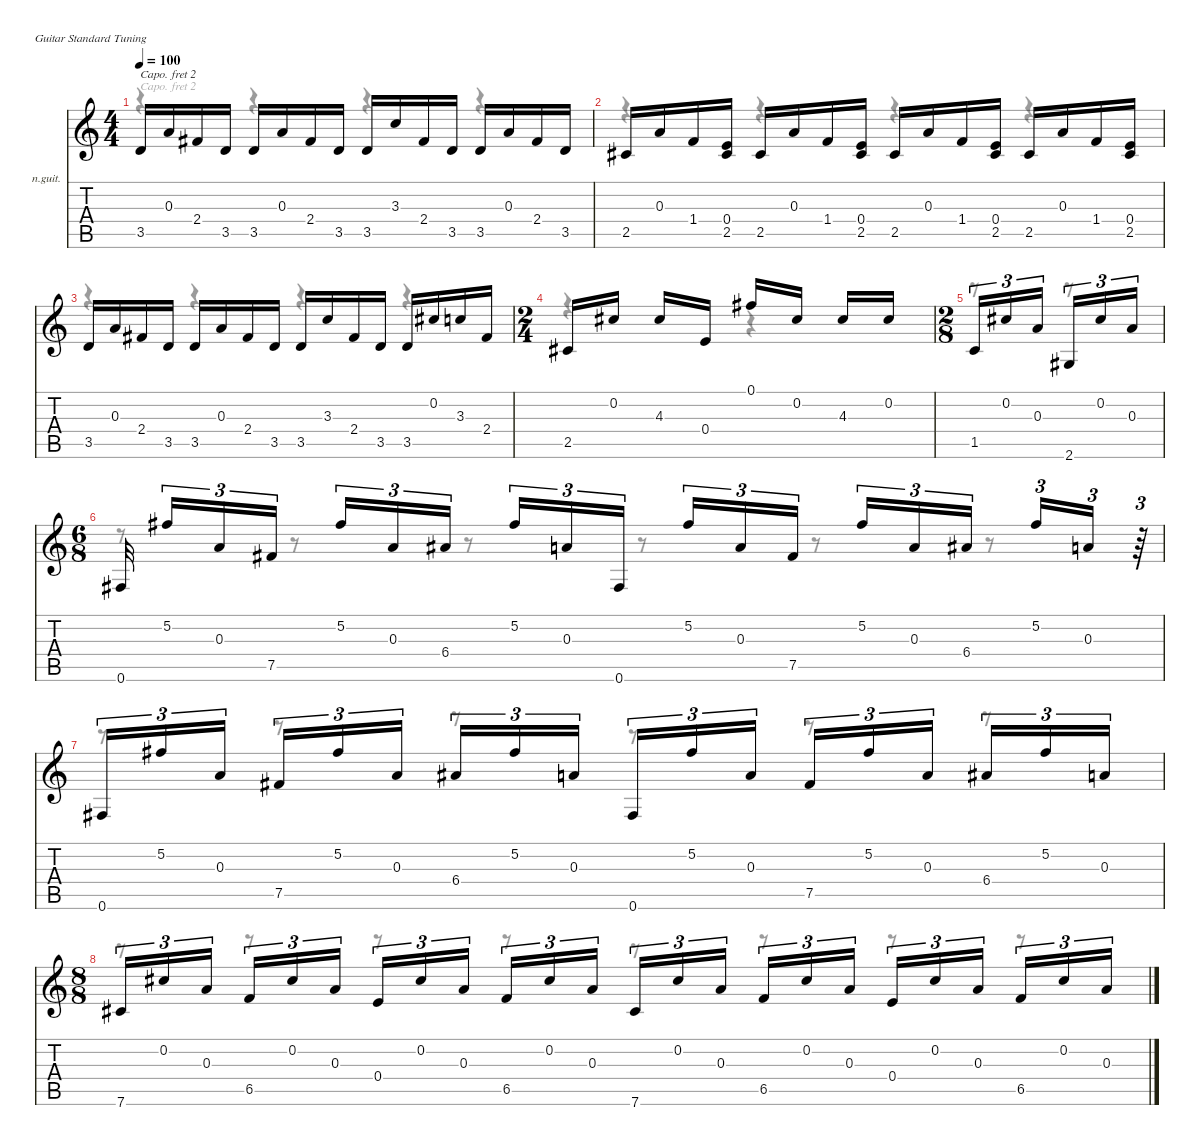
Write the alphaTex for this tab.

\defaultSystemsLayout 4
\hideDynamics
\bracketExtendMode nobrackets
\firstSystemTrackNameOrientation horizontal
\otherSystemsTrackNameOrientation horizontal
\track ("Track 1" "n.guit.") {instrument acousticguitarnylon}
\staff {score tabs}
\capo 2
\tuning (E4 B3 G3 D3 A2 E2)
\voice
\ts (4 4)
\tempo 100
\clef g2
\ks c
3.5.16{dy f beam Up} 0.3.16{beam Up} 2.4{acc #}.16{beam Up} 3.5.16{beam Up} 3.5.16{beam Up} 0.3.16{beam Up} 2.4{acc #}.16{beam Up} 3.5.16{beam Up} 3.5.16{beam Up} 3.3.16{beam Up} 2.4{acc #}.16{beam Up} 3.5.16{beam Up} 3.5.16{beam Up} 0.3.16{beam Up} 2.4{acc #}.16{beam Up} 3.5.16{beam Up} |
2.5{acc #}.16{beam Up} 0.3.16{beam Up} 1.4.16{beam Up} (0.4 2.5{acc #}).16{beam Up} 2.5{acc #}.16{beam Up} 0.3.16{beam Up} 1.4.16{beam Up} (0.4 2.5{acc #}).16{beam Up} 2.5{acc #}.16{beam Up} 0.3.16{beam Up} 1.4.16{beam Up} (0.4 2.5{acc #}).16{beam Up} 2.5{acc #}.16{beam Up} 0.3.16{beam Up} 1.4.16{beam Up} (0.4 2.5{acc #}).16{beam Up} |
3.5.16{beam Up} 0.3.16{beam Up} 2.4{acc #}.16{beam Up} 3.5.16{beam Up} 3.5.16{beam Up} 0.3.16{beam Up} 2.4{acc #}.16{beam Up} 3.5.16{beam Up} 3.5.16{beam Up} 3.3.16{beam Up} 2.4{acc #}.16{beam Up} 3.5.16{beam Up} 3.5.16{beam Up} 0.2{acc #}.16{beam Up} 3.3.16{beam Up} 2.4{acc #}.16{beam Up} |
\ts (2 4)
\beaming (8 1 1 1 1)
2.5{acc #}.16{beam Up} 0.2{acc #}.16{beam Up} 4.3{acc #}.16{beam Up} 0.4.16{beam Up} 0.1{acc #}.16{beam Up} 0.2{acc #}.16{beam Up} 4.3{acc #}.16{beam Up} 0.2{acc #}.16{beam Up} |
\ts (2 8)
\beaming (8 2)
1.5.16{tu (3 2) beam Up} 0.2{acc #}.16{tu (3 2) beam Up} 0.3.16{tu (3 2) beam Up} 2.6{acc #}.16{tu (3 2) beam Up} 0.2{acc #}.16{tu (3 2) beam Up} 0.3.16{tu (3 2) beam Up} |
\ts (6 8)
\beaming (8 3 1 1 1)
0.6{acc #}.32{beam Up} 5.2{acc #}.16{tu (3 2) beam Up} 0.3.16{tu (3 2) beam Up} 7.5{acc #}.16{tu (3 2) beam Up} 5.2{acc #}.16{tu (3 2) beam Up} 0.3.16{tu (3 2) beam Up} 6.4{acc #}.16{tu (3 2) beam Up} 5.2{acc #}.16{tu (3 2) beam Up} 0.3.16{tu (3 2) beam Up} 0.6{acc #}.16{tu (3 2) beam Up} 5.2{acc #}.16{tu (3 2) beam Up} 0.3.16{tu (3 2) beam Up} 7.5{acc #}.16{tu (3 2) beam Up} 5.2{acc #}.16{tu (3 2) beam Up} 0.3.16{tu (3 2) beam Up} 6.4{acc #}.16{tu (3 2) beam Up} 5.2{acc #}.16{tu (3 2) beam Up} 0.3.16{tu (3 2) beam Up} r.64{tu (3 2) beam Up} |
0.6{acc #}.16{tu (3 2) beam Up} 5.2{acc #}.16{tu (3 2) beam Up} 0.3.16{tu (3 2) beam Up} 7.5{acc #}.16{tu (3 2) beam Up} 5.2{acc #}.16{tu (3 2) beam Up} 0.3.16{tu (3 2) beam Up} 6.4{acc #}.16{tu (3 2) beam Up} 5.2{acc #}.16{tu (3 2) beam Up} 0.3.16{tu (3 2) beam Up} 0.6{acc #}.16{tu (3 2) beam Up} 5.2{acc #}.16{tu (3 2) beam Up} 0.3.16{tu (3 2) beam Up} 7.5{acc #}.16{tu (3 2) beam Up} 5.2{acc #}.16{tu (3 2) beam Up} 0.3.16{tu (3 2) beam Up} 6.4{acc #}.16{tu (3 2) beam Up} 5.2{acc #}.16{tu (3 2) beam Up} 0.3.16{tu (3 2) beam Up} |
\ts (8 8)
\beaming (8 2 2 2 2)
7.6{acc #}.16{tu (3 2) beam Up} 0.2{acc #}.16{tu (3 2) beam Up} 0.3.16{tu (3 2) beam Up} 6.5.16{tu (3 2) beam Up} 0.2{acc #}.16{tu (3 2) beam Up} 0.3.16{tu (3 2) beam Up} 0.4.16{tu (3 2) beam Up} 0.2{acc #}.16{tu (3 2) beam Up} 0.3.16{tu (3 2) beam Up} 6.5.16{tu (3 2) beam Up} 0.2{acc #}.16{tu (3 2) beam Up} 0.3.16{tu (3 2) beam Up} 7.6{acc #}.16{tu (3 2) beam Up} 0.2{acc #}.16{tu (3 2) beam Up} 0.3.16{tu (3 2) beam Up} 6.5.16{tu (3 2) beam Up} 0.2{acc #}.16{tu (3 2) beam Up} 0.3.16{tu (3 2) beam Up} 0.4.16{tu (3 2) beam Up} 0.2{acc #}.16{tu (3 2) beam Up} 0.3.16{tu (3 2) beam Up} 6.5.16{tu (3 2) beam Up} 0.2{acc #}.16{tu (3 2) beam Up} 0.3.16{tu (3 2) beam Up}
\voice
\clef g2
\ottava regular
\simile none
\ks c
r.4{dy mf beam Down} r.4{beam Down} r.4{beam Down} r.4{beam Down} |
r.4{beam Down} r.4{beam Down} r.4{beam Down} r.4{beam Down} |
r.4{beam Down} r.4{beam Down} r.4{beam Down} r.4{beam Down} |
r.4{beam Down} r.4{beam Down} |
r.8{beam Down} r.8{beam Down} |
r.8{beam Down} r.8{beam Down} r.8{beam Down} r.8{beam Down} r.8{beam Down} r.8{beam Down} |
r.8{beam Down} r.8{beam Down} r.8{beam Down} r.8{beam Down} r.8{beam Down} r.8{beam Down} |
r.8{beam Down} r.8{beam Down} r.8{beam Down} r.8{beam Down} r.8{beam Down} r.8{beam Down} r.8{beam Down} r.8{beam Down}
